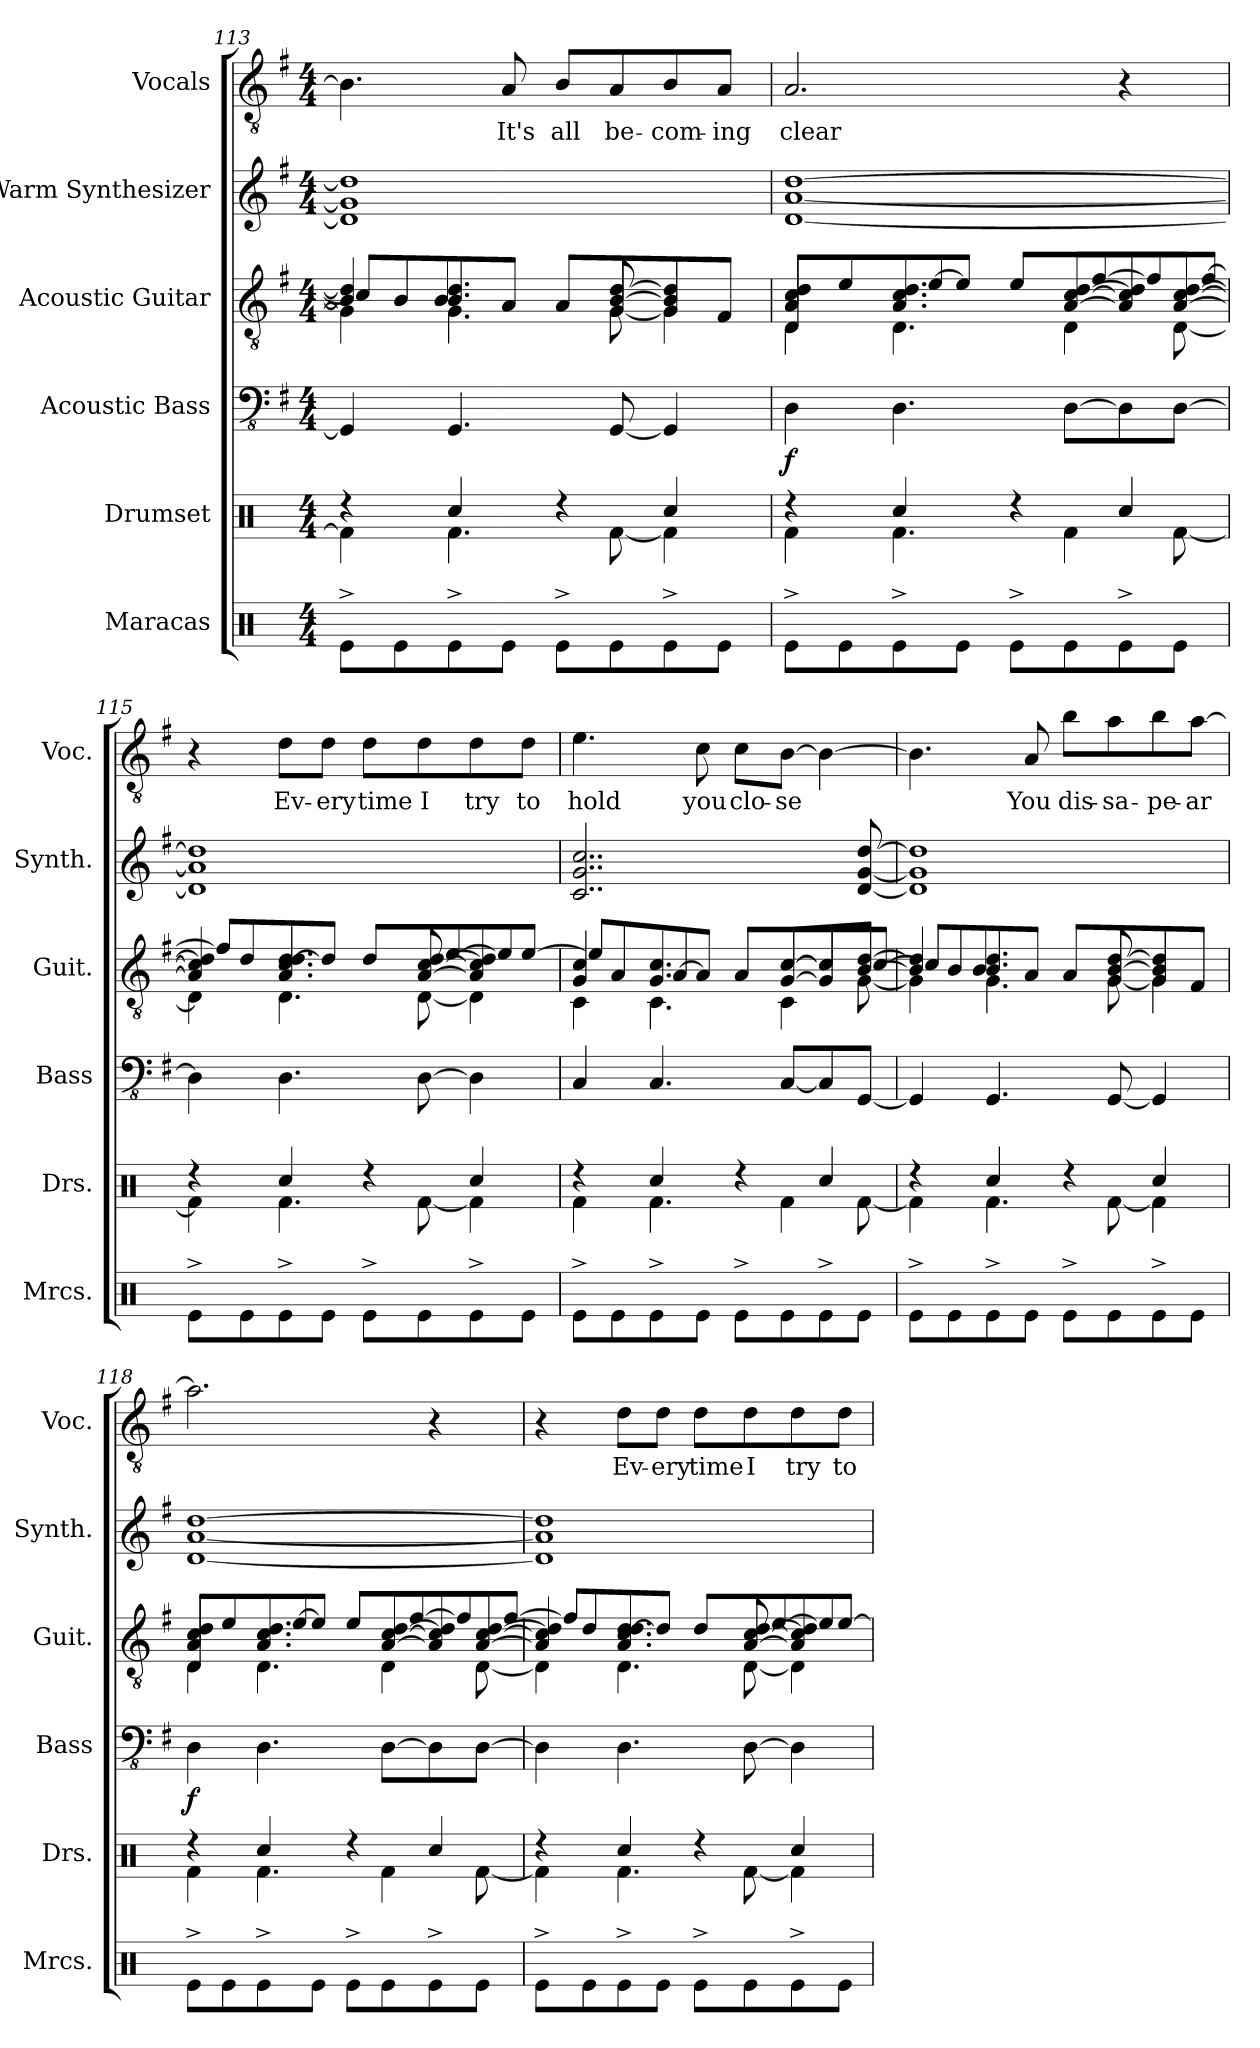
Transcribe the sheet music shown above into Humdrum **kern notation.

**kern	**kern	**kern	**dynam	**kern	**kern	**kern	**text
*part6	*part5	*part4	*part4	*part3	*part2	*part1	*part1
*staff6	*staff5	*staff4	*staff4	*staff3	*staff2	*staff1	*staff1
*I"Maracas	*I"Drumset	*I"Acoustic Bass	*	*I"Acoustic Guitar	*I"Warm Synthesizer	*I"Vocals	*
*I'Mrcs.	*I'Drs.	*I'Bass	*	*I'Guit.	*I'Synth.	*I'Voc.	*
!!LO:PB:g=z
*clefX	*clefX	*clefFv4	*	*clefGv2	*clefG2	*clefGv2	*
*k[]	*k[]	*k[f#]	*	*k[f#]	*k[f#]	*k[f#]	*
*M4/4	*M4/4	*M4/4	*	*M4/4	*M4/4	*M4/4	*
=113	=113	=113	=113	=113	=113	=113	=113
*	*^	*	*	*^	*	*	*
*	*	*	*	*	*	*^	*	*	*
8Re^\L	4r	4Rf\]	4GGG/]	.	4B/] 4d/]	4G\]	8c/L]	1d] 1g] 1dd]	4.B\]	.
8Re\	.	.	.	.	.	.	8B/	.	.	.
8Re^\	4Rcc/	4.Rf\	4.GGG/	.	4.B/ 4.d/	4.G\	8B/	.	.	.
!	!	!	!	!	!	!	!	!	!	!LO:LY:b
8Re\J	.	.	.	.	.	.	8A/J	.	8A/	It's
!	!	!	!	!	!	!	!	!	!	!LO:LY:b
8Re^\L	4r	.	.	.	.	.	8A/L	.	8B/L	all
!	!	!	!	!	!	!	!	!	!	!LO:LY:b
8Re\	.	[8Rf\	[8GGG/	.	[8B/ [8d/	[8G\	8G/	.	8A/	be-
!	!	!	!	!	!	!	!	!	!	!LO:LY:b
8Re^\	4Rcc/	4Rf\]	4GGG/]	.	4B/] 4d/]	4G\]	8G/	.	8B/	-com-
!	!	!	!	!	!	!	!	!	!	!LO:LY:b
8Re\J	.	.	.	.	.	.	8F#/J	.	8A/J	-ing
=114	=114	=114	=114	=114	=114	=114	=114	=114	=114	=114
!	!	!	!	!LO:DY:b	!	!	!	!	!	!LO:LY:b
8Re^\L	4r	4Rf\	4DD\	f	4A/ 4c/ 4d/	4D\	8D/L	[1d [1a [1dd	2.A/	clear
8Re\	.	.	.	.	.	.	8e/	.	.	.
8Re^\	4Rcc/	4.Rf\	4.DD\	.	4.A/ 4.c/ 4.d/	4.D\	[8e/	.	.	.
8Re\J	.	.	.	.	.	.	8e/J]	.	.	.
8Re^\L	4r	.	.	.	.	.	8e/L	.	.	.
8Re\	.	4Rf\	[8DD\L	.	[8A/ [8c/ [8d/L	4D\	[8f#/	.	.	.
8Re^\	4Rcc/	.	8DD\]	.	8A/] 8c/] 8d/]	.	8f#/]	.	4r	.
8Re\J	.	[8Rf\	[8DD\J	.	[8A/ [8c/ [8d/J	[8D\	[8f#/J	.	.	.
=115	=115	=115	=115	=115	=115	=115	=115	=115	=115	=115
8Re^\L	4r	4Rf\]	4DD\]	.	4A/] 4c/] 4d/]	4D\]	8f#/L]	1d] 1a] 1dd]	4r	.
8Re\	.	.	.	.	.	.	8d/	.	.	.
!	!	!	!	!	!	!	!	!	!	!LO:LY:b
8Re^\	4Rcc/	4.Rf\	4.DD\	.	4.A/ 4.c/ 4.d/	4.D\	[8d/	.	8d\L	Ev-
!	!	!	!	!	!	!	!	!	!	!LO:LY:b
8Re\J	.	.	.	.	.	.	8d/J]	.	8d\J	-ery
!	!	!	!	!	!	!	!	!	!	!LO:LY:b
8Re^\L	4r	.	.	.	.	.	8d/L	.	8d\L	time
!	!	!	!	!	!	!	!	!	!	!LO:LY:b
8Re\	.	[8Rf\	[8DD\	.	[8A/ [8c/ [8d/	[8D\	[8e/	.	8d\	I
!	!	!	!	!	!	!	!	!	!	!LO:LY:b
8Re^\	4Rcc/	4Rf\]	4DD\]	.	4A/] 4c/] 4d/]	4D\]	8e/]	.	8d\	try
!	!	!	!	!	!	!	!	!	!	!LO:LY:b
8Re\J	.	.	.	.	.	.	[8e/J	.	8d\J	to
!!LO:LB:g=z
=116	=116	=116	=116	=116	=116	=116	=116	=116	=116	=116
!	!	!	!	!	!	!	!	!	!	!LO:LY:b
8Re^\L	4r	4Rf\	4CC/	.	4G/ 4c/	4C\	8e/L]	2..c/ 2..g/ 2..cc/	4.e\	hold
8Re\	.	.	.	.	.	.	8A/	.	.	.
8Re^\	4Rcc/	4.Rf\	4.CC/	.	4.G/ 4.c/	4.C\	[8A/	.	.	.
!	!	!	!	!	!	!	!	!	!	!LO:LY:b
8Re\J	.	.	.	.	.	.	8A/J]	.	8c\	you
!	!	!	!	!	!	!	!	!	!	!LO:LY:b
8Re^\L	4r	.	.	.	.	.	8A/L	.	8c\L	clo-
!	!	!	!	!	!	!	!	!	!	!LO:LY:b
8Re\	.	4Rf\	[8CC/L	.	[8G/ [8c/L	4C\	[8c/	.	[8B\J	-se
8Re^\	4Rcc/	.	8CC/]	.	8G/] 8c/]	.	8c/]	.	4B\_	.
8Re\J	.	[8Rf\	[8GGG/J	.	[8B/ [8d/J	[8G\	[8c/J	[8d/ [8g/ [8dd/	.	.
=117	=117	=117	=117	=117	=117	=117	=117	=117	=117	=117
8Re^\L	4r	4Rf\]	4GGG/]	.	4B/] 4d/]	4G\]	8c/L]	1d] 1g] 1dd]	4.B\]	.
8Re\	.	.	.	.	.	.	8B/	.	.	.
8Re^\	4Rcc/	4.Rf\	4.GGG/	.	4.B/ 4.d/	4.G\	8B/	.	.	.
!	!	!	!	!	!	!	!	!	!	!LO:LY:b
8Re\J	.	.	.	.	.	.	8A/J	.	8A/	You
!	!	!	!	!	!	!	!	!	!	!LO:LY:b
8Re^\L	4r	.	.	.	.	.	8A/L	.	8b\L	dis-
!	!	!	!	!	!	!	!	!	!	!LO:LY:b
8Re\	.	[8Rf\	[8GGG/	.	[8B/ [8d/	[8G\	8G/	.	8a\	-sa-
!	!	!	!	!	!	!	!	!	!	!LO:LY:b
8Re^\	4Rcc/	4Rf\]	4GGG/]	.	4B/] 4d/]	4G\]	8G/	.	8b\	-pe-
!	!	!	!	!	!	!	!	!	!	!LO:LY:b
8Re\J	.	.	.	.	.	.	8F#/J	.	[8a\J	-ar
=118	=118	=118	=118	=118	=118	=118	=118	=118	=118	=118
!	!	!	!	!LO:DY:b	!	!	!	!	!	!
8Re^\L	4r	4Rf\	4DD\	f	4A/ 4c/ 4d/	4D\	8D/L	[1d [1a [1dd	2.a\]	.
8Re\	.	.	.	.	.	.	8e/	.	.	.
8Re^\	4Rcc/	4.Rf\	4.DD\	.	4.A/ 4.c/ 4.d/	4.D\	[8e/	.	.	.
8Re\J	.	.	.	.	.	.	8e/J]	.	.	.
8Re^\L	4r	.	.	.	.	.	8e/L	.	.	.
8Re\	.	4Rf\	[8DD\L	.	[8A/ [8c/ [8d/L	4D\	[8f#/	.	.	.
8Re^\	4Rcc/	.	8DD\]	.	8A/] 8c/] 8d/]	.	8f#/]	.	4r	.
8Re\J	.	[8Rf\	[8DD\J	.	[8A/ [8c/ [8d/J	[8D\	[8f#/J	.	.	.
!!LO:PB:g=z
=119	=119	=119	=119	=119	=119	=119	=119	=119	=119	=119
8Re^\L	4r	4Rf\]	4DD\]	.	4A/] 4c/] 4d/]	4D\]	8f#/L]	1d] 1a] 1dd]	4r	.
8Re\	.	.	.	.	.	.	8d/	.	.	.
!	!	!	!	!	!	!	!	!	!	!LO:LY:b
8Re^\	4Rcc/	4.Rf\	4.DD\	.	4.A/ 4.c/ 4.d/	4.D\	[8d/	.	8d\L	Ev-
!	!	!	!	!	!	!	!	!	!	!LO:LY:b
8Re\J	.	.	.	.	.	.	8d/J]	.	8d\J	-ery
!	!	!	!	!	!	!	!	!	!	!LO:LY:b
8Re^\L	4r	.	.	.	.	.	8d/L	.	8d\L	time
!	!	!	!	!	!	!	!	!	!	!LO:LY:b
8Re\	.	[8Rf\	[8DD\	.	[8A/ [8c/ [8d/	[8D\	[8e/	.	8d\	I
!	!	!	!	!	!	!	!	!	!	!LO:LY:b
8Re^\	4Rcc/	4Rf\]	4DD\]	.	4A/] 4c/] 4d/]	4D\]	8e/]	.	8d\	try
!	!	!	!	!	!	!	!	!	!	!LO:LY:b
8Re\J	.	.	.	.	.	.	[8e/J	.	8d\J	to
*	*v	*v	*	*	*v	*v	*v	*	*	*
=	=	=	=	=	=	=	=
*-	*-	*-	*-	*-	*-	*-	*-
